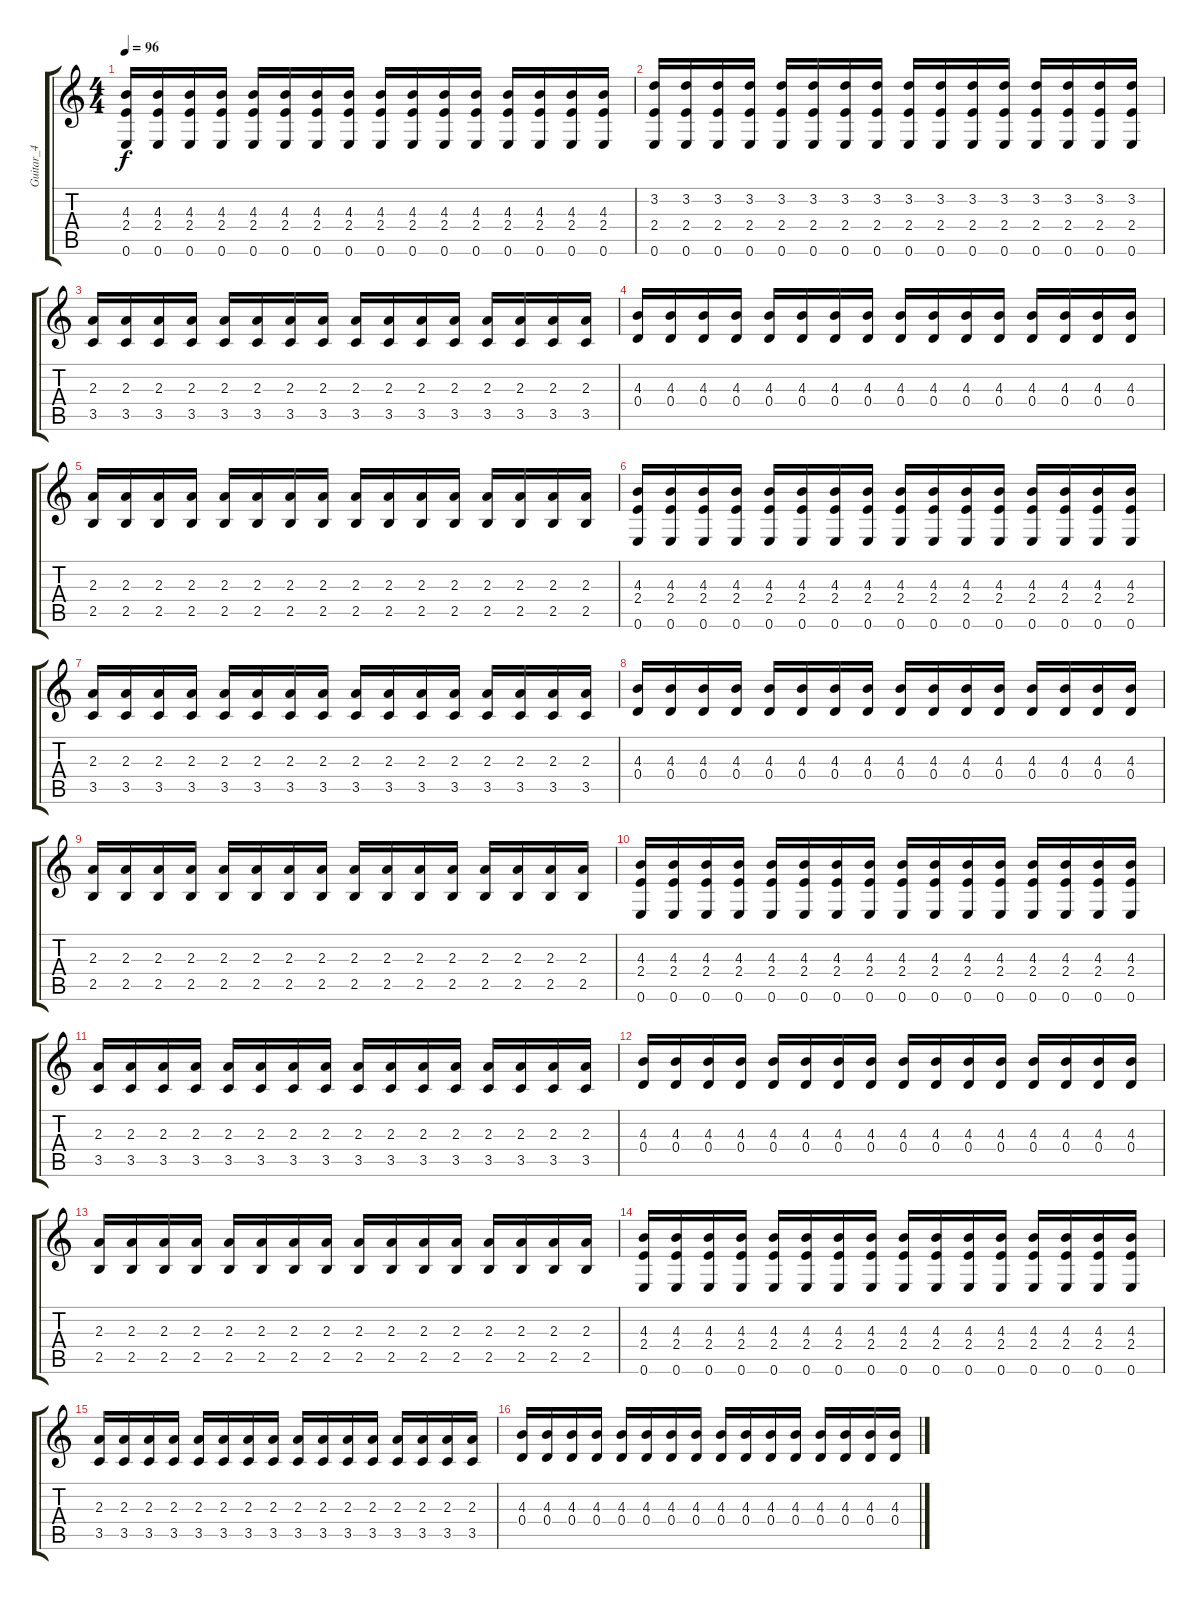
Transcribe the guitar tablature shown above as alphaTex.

\track ("Guitar_4" "Guitar_4") {instrument distortionguitar}
\staff {score tabs}
\tuning (E4 B3 G3 D3 A2 E2) {hide}
\ts (4 4)
\tempo 96
\clef g2
\ks c
(4.3 2.4 0.6).16{dy f} (4.3 2.4 0.6).16 (4.3 2.4 0.6).16 (4.3 2.4 0.6).16 (4.3 2.4 0.6).16 (4.3 2.4 0.6).16 (4.3 2.4 0.6).16 (4.3 2.4 0.6).16 (4.3 2.4 0.6).16 (4.3 2.4 0.6).16 (4.3 2.4 0.6).16 (4.3 2.4 0.6).16 (4.3 2.4 0.6).16 (4.3 2.4 0.6).16 (4.3 2.4 0.6).16 (4.3 2.4 0.6).16 |
(3.2 2.4 0.6).16 (3.2 2.4 0.6).16 (3.2 2.4 0.6).16 (3.2 2.4 0.6).16 (3.2 2.4 0.6).16 (3.2 2.4 0.6).16 (3.2 2.4 0.6).16 (3.2 2.4 0.6).16 (3.2 2.4 0.6).16 (3.2 2.4 0.6).16 (3.2 2.4 0.6).16 (3.2 2.4 0.6).16 (3.2 2.4 0.6).16 (3.2 2.4 0.6).16 (3.2 2.4 0.6).16 (3.2 2.4 0.6).16 |
(2.3 3.5).16 (2.3 3.5).16 (2.3 3.5).16 (2.3 3.5).16 (2.3 3.5).16 (2.3 3.5).16 (2.3 3.5).16 (2.3 3.5).16 (2.3 3.5).16 (2.3 3.5).16 (2.3 3.5).16 (2.3 3.5).16 (2.3 3.5).16 (2.3 3.5).16 (2.3 3.5).16 (2.3 3.5).16 |
(4.3 0.4).16 (4.3 0.4).16 (4.3 0.4).16 (4.3 0.4).16 (4.3 0.4).16 (4.3 0.4).16 (4.3 0.4).16 (4.3 0.4).16 (4.3 0.4).16 (4.3 0.4).16 (4.3 0.4).16 (4.3 0.4).16 (4.3 0.4).16 (4.3 0.4).16 (4.3 0.4).16 (4.3 0.4).16 |
(2.3 2.5).16 (2.3 2.5).16 (2.3 2.5).16 (2.3 2.5).16 (2.3 2.5).16 (2.3 2.5).16 (2.3 2.5).16 (2.3 2.5).16 (2.3 2.5).16 (2.3 2.5).16 (2.3 2.5).16 (2.3 2.5).16 (2.3 2.5).16 (2.3 2.5).16 (2.3 2.5).16 (2.3 2.5).16 |
(4.3 2.4 0.6).16 (4.3 2.4 0.6).16 (4.3 2.4 0.6).16 (4.3 2.4 0.6).16 (4.3 2.4 0.6).16 (4.3 2.4 0.6).16 (4.3 2.4 0.6).16 (4.3 2.4 0.6).16 (4.3 2.4 0.6).16 (4.3 2.4 0.6).16 (4.3 2.4 0.6).16 (4.3 2.4 0.6).16 (4.3 2.4 0.6).16 (4.3 2.4 0.6).16 (4.3 2.4 0.6).16 (4.3 2.4 0.6).16 |
(2.3 3.5).16 (2.3 3.5).16 (2.3 3.5).16 (2.3 3.5).16 (2.3 3.5).16 (2.3 3.5).16 (2.3 3.5).16 (2.3 3.5).16 (2.3 3.5).16 (2.3 3.5).16 (2.3 3.5).16 (2.3 3.5).16 (2.3 3.5).16 (2.3 3.5).16 (2.3 3.5).16 (2.3 3.5).16 |
(4.3 0.4).16 (4.3 0.4).16 (4.3 0.4).16 (4.3 0.4).16 (4.3 0.4).16 (4.3 0.4).16 (4.3 0.4).16 (4.3 0.4).16 (4.3 0.4).16 (4.3 0.4).16 (4.3 0.4).16 (4.3 0.4).16 (4.3 0.4).16 (4.3 0.4).16 (4.3 0.4).16 (4.3 0.4).16 |
(2.3 2.5).16 (2.3 2.5).16 (2.3 2.5).16 (2.3 2.5).16 (2.3 2.5).16 (2.3 2.5).16 (2.3 2.5).16 (2.3 2.5).16 (2.3 2.5).16 (2.3 2.5).16 (2.3 2.5).16 (2.3 2.5).16 (2.3 2.5).16 (2.3 2.5).16 (2.3 2.5).16 (2.3 2.5).16 |
(4.3 2.4 0.6).16 (4.3 2.4 0.6).16 (4.3 2.4 0.6).16 (4.3 2.4 0.6).16 (4.3 2.4 0.6).16 (4.3 2.4 0.6).16 (4.3 2.4 0.6).16 (4.3 2.4 0.6).16 (4.3 2.4 0.6).16 (4.3 2.4 0.6).16 (4.3 2.4 0.6).16 (4.3 2.4 0.6).16 (4.3 2.4 0.6).16 (4.3 2.4 0.6).16 (4.3 2.4 0.6).16 (4.3 2.4 0.6).16 |
(2.3 3.5).16 (2.3 3.5).16 (2.3 3.5).16 (2.3 3.5).16 (2.3 3.5).16 (2.3 3.5).16 (2.3 3.5).16 (2.3 3.5).16 (2.3 3.5).16 (2.3 3.5).16 (2.3 3.5).16 (2.3 3.5).16 (2.3 3.5).16 (2.3 3.5).16 (2.3 3.5).16 (2.3 3.5).16 |
(4.3 0.4).16 (4.3 0.4).16 (4.3 0.4).16 (4.3 0.4).16 (4.3 0.4).16 (4.3 0.4).16 (4.3 0.4).16 (4.3 0.4).16 (4.3 0.4).16 (4.3 0.4).16 (4.3 0.4).16 (4.3 0.4).16 (4.3 0.4).16 (4.3 0.4).16 (4.3 0.4).16 (4.3 0.4).16 |
(2.3 2.5).16 (2.3 2.5).16 (2.3 2.5).16 (2.3 2.5).16 (2.3 2.5).16 (2.3 2.5).16 (2.3 2.5).16 (2.3 2.5).16 (2.3 2.5).16 (2.3 2.5).16 (2.3 2.5).16 (2.3 2.5).16 (2.3 2.5).16 (2.3 2.5).16 (2.3 2.5).16 (2.3 2.5).16 |
(4.3 2.4 0.6).16 (4.3 2.4 0.6).16 (4.3 2.4 0.6).16 (4.3 2.4 0.6).16 (4.3 2.4 0.6).16 (4.3 2.4 0.6).16 (4.3 2.4 0.6).16 (4.3 2.4 0.6).16 (4.3 2.4 0.6).16 (4.3 2.4 0.6).16 (4.3 2.4 0.6).16 (4.3 2.4 0.6).16 (4.3 2.4 0.6).16 (4.3 2.4 0.6).16 (4.3 2.4 0.6).16 (4.3 2.4 0.6).16 |
(2.3 3.5).16 (2.3 3.5).16 (2.3 3.5).16 (2.3 3.5).16 (2.3 3.5).16 (2.3 3.5).16 (2.3 3.5).16 (2.3 3.5).16 (2.3 3.5).16 (2.3 3.5).16 (2.3 3.5).16 (2.3 3.5).16 (2.3 3.5).16 (2.3 3.5).16 (2.3 3.5).16 (2.3 3.5).16 |
(4.3 0.4).16 (4.3 0.4).16 (4.3 0.4).16 (4.3 0.4).16 (4.3 0.4).16 (4.3 0.4).16 (4.3 0.4).16 (4.3 0.4).16 (4.3 0.4).16 (4.3 0.4).16 (4.3 0.4).16 (4.3 0.4).16 (4.3 0.4).16 (4.3 0.4).16 (4.3 0.4).16 (4.3 0.4).16
